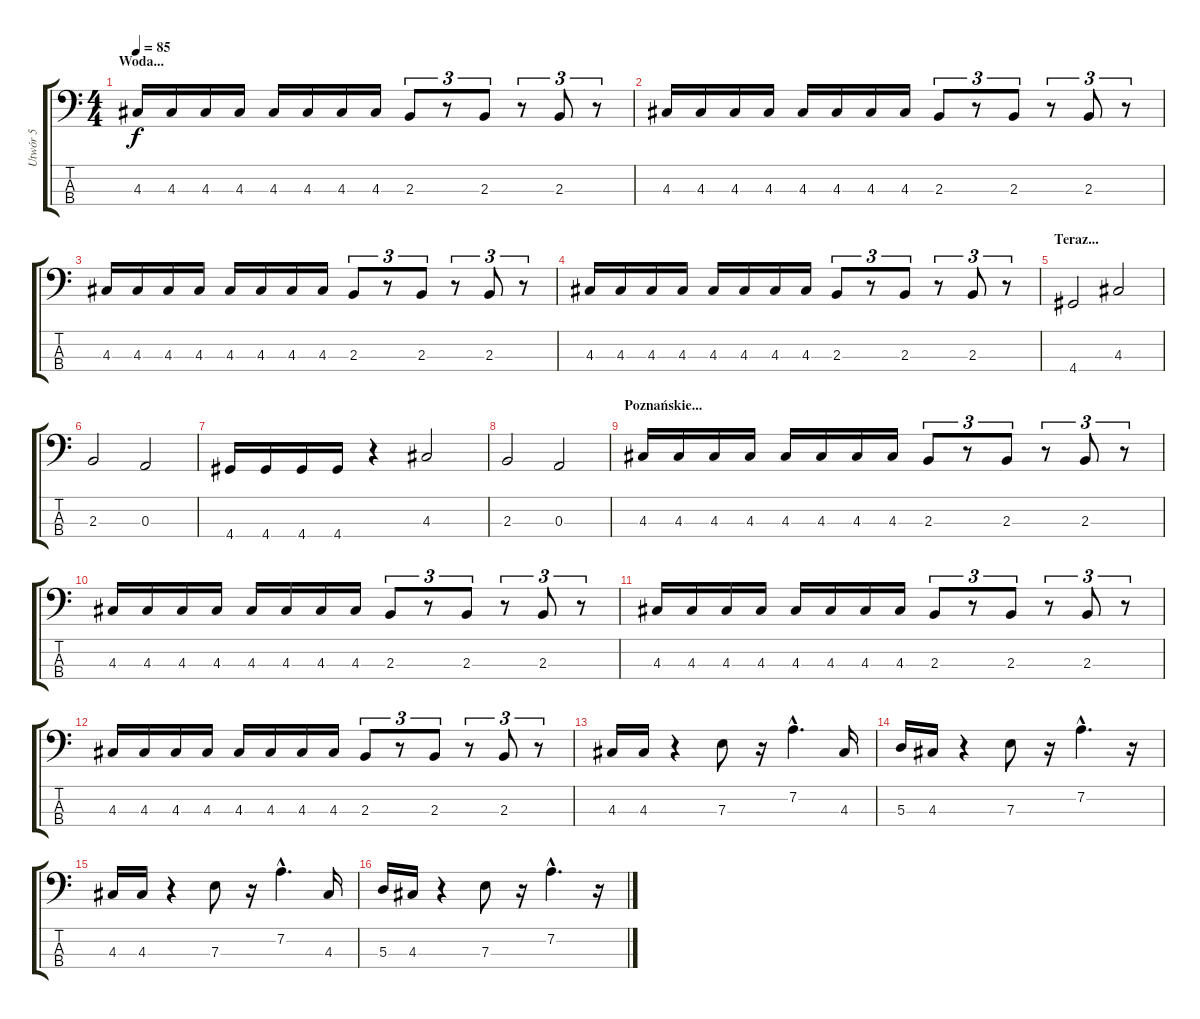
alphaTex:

\track ("Utwór 5" "Utwór 5") {instrument electricbasspick}
\staff {score tabs}
\tuning (G2 D2 A1 E1) {hide}
\ts (4 4)
\section ("" "Woda...")
\tempo 85
\clef f4
\ks c
4.3.16{dy f} 4.3.16 4.3.16 4.3.16 4.3.16 4.3.16 4.3.16 4.3.16 2.3.8{tu (3 2)} r.8{tu (3 2)} 2.3.8{tu (3 2)} r.8{tu (3 2)} 2.3.8{tu (3 2)} r.8{tu (3 2)} |
4.3.16 4.3.16 4.3.16 4.3.16 4.3.16 4.3.16 4.3.16 4.3.16 2.3.8{tu (3 2)} r.8{tu (3 2)} 2.3.8{tu (3 2)} r.8{tu (3 2)} 2.3.8{tu (3 2)} r.8{tu (3 2)} |
4.3.16 4.3.16 4.3.16 4.3.16 4.3.16 4.3.16 4.3.16 4.3.16 2.3.8{tu (3 2)} r.8{tu (3 2)} 2.3.8{tu (3 2)} r.8{tu (3 2)} 2.3.8{tu (3 2)} r.8{tu (3 2)} |
4.3.16 4.3.16 4.3.16 4.3.16 4.3.16 4.3.16 4.3.16 4.3.16 2.3.8{tu (3 2)} r.8{tu (3 2)} 2.3.8{tu (3 2)} r.8{tu (3 2)} 2.3.8{tu (3 2)} r.8{tu (3 2)} |
\section ("" "Teraz...")
4.4.2 4.3.2 |
2.3.2 0.3.2 |
4.4.16 4.4.16 4.4.16 4.4.16 r.4 4.3.2 |
2.3.2 0.3.2 |
\section ("" "Poznańskie...")
4.3.16 4.3.16 4.3.16 4.3.16 4.3.16 4.3.16 4.3.16 4.3.16 2.3.8{tu (3 2)} r.8{tu (3 2)} 2.3.8{tu (3 2)} r.8{tu (3 2)} 2.3.8{tu (3 2)} r.8{tu (3 2)} |
4.3.16 4.3.16 4.3.16 4.3.16 4.3.16 4.3.16 4.3.16 4.3.16 2.3.8{tu (3 2)} r.8{tu (3 2)} 2.3.8{tu (3 2)} r.8{tu (3 2)} 2.3.8{tu (3 2)} r.8{tu (3 2)} |
4.3.16 4.3.16 4.3.16 4.3.16 4.3.16 4.3.16 4.3.16 4.3.16 2.3.8{tu (3 2)} r.8{tu (3 2)} 2.3.8{tu (3 2)} r.8{tu (3 2)} 2.3.8{tu (3 2)} r.8{tu (3 2)} |
4.3.16 4.3.16 4.3.16 4.3.16 4.3.16 4.3.16 4.3.16 4.3.16 2.3.8{tu (3 2)} r.8{tu (3 2)} 2.3.8{tu (3 2)} r.8{tu (3 2)} 2.3.8{tu (3 2)} r.8{tu (3 2)} |
4.3.16 4.3.16 r.4 7.3.8 r.16 7.2{hac}.4{d} 4.3.16 |
5.3.16 4.3.16 r.4 7.3.8 r.16 7.2{hac}.4{d} r.16 |
4.3.16 4.3.16 r.4 7.3.8 r.16 7.2{hac}.4{d} 4.3.16 |
5.3.16 4.3.16 r.4 7.3.8 r.16 7.2{hac}.4{d} r.16
